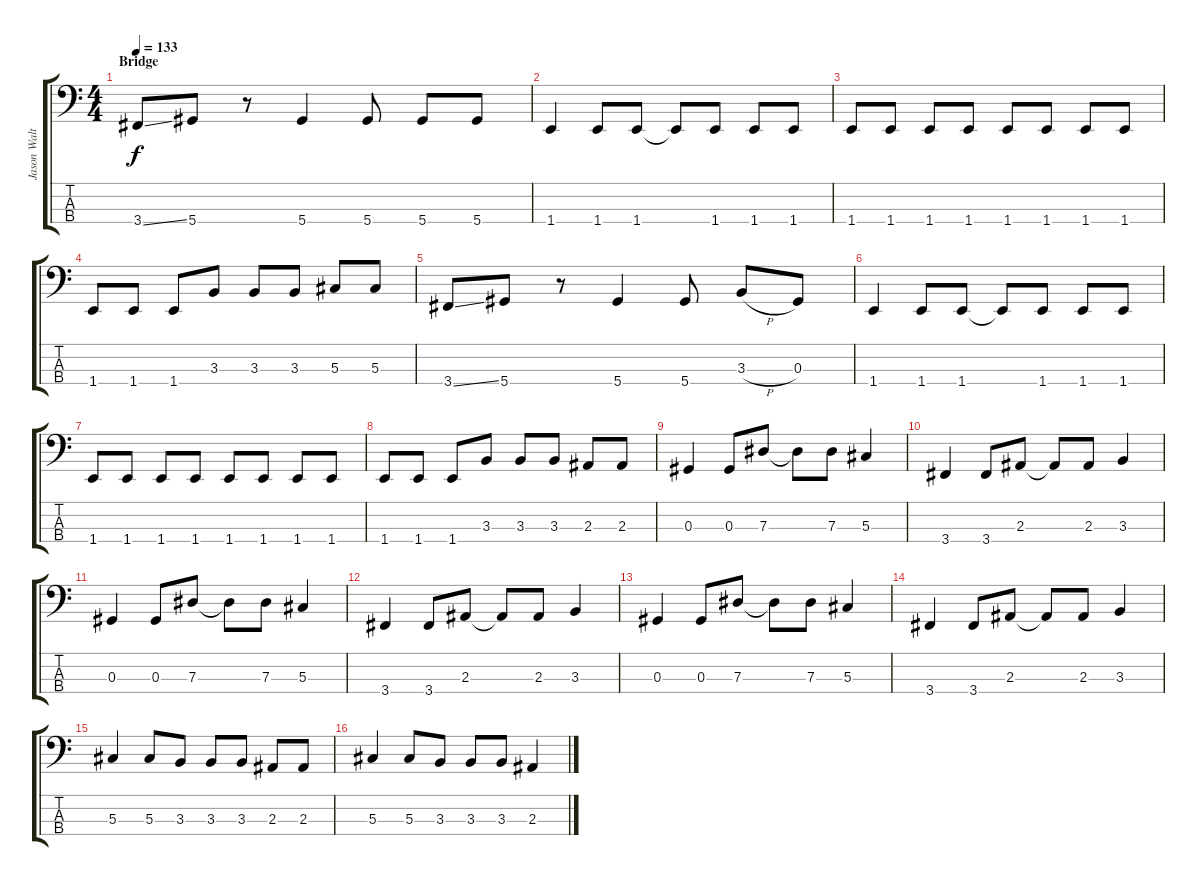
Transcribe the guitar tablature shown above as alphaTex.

\track ("Jason Walton" "Jason Walt") {instrument electricbasspick}
\staff {score tabs}
\tuning (Gb2 Db2 Ab1 Eb1) {hide}
\ts (4 4)
\section ("" "Bridge")
\tempo 133
\clef f4
\ks c
3.4{ss}.8{dy f} 5.4.8 r.8 5.4.4 5.4.8 5.4.8 5.4.8 |
1.4.4 1.4.8 1.4.8 1.4{t}.8 1.4.8 1.4.8 1.4.8 |
1.4.8 1.4.8 1.4.8 1.4.8 1.4.8 1.4.8 1.4.8 1.4.8 |
1.4.8 1.4.8 1.4.8 3.3.8 3.3.8 3.3.8 5.3.8 5.3.8 |
3.4{ss}.8 5.4.8 r.8 5.4.4 5.4.8 3.3{h}.8 0.3.8 |
1.4.4 1.4.8 1.4.8 1.4{t}.8 1.4.8 1.4.8 1.4.8 |
1.4.8 1.4.8 1.4.8 1.4.8 1.4.8 1.4.8 1.4.8 1.4.8 |
1.4.8 1.4.8 1.4.8 3.3.8 3.3.8 3.3.8 2.3.8 2.3.8 |
0.3.4 0.3.8 7.3.8 7.3{t}.8 7.3.8 5.3.4 |
3.4.4 3.4.8 2.3.8 2.3{t}.8 2.3.8 3.3.4 |
0.3.4 0.3.8 7.3.8 7.3{t}.8 7.3.8 5.3.4 |
3.4.4 3.4.8 2.3.8 2.3{t}.8 2.3.8 3.3.4 |
0.3.4 0.3.8 7.3.8 7.3{t}.8 7.3.8 5.3.4 |
3.4.4 3.4.8 2.3.8 2.3{t}.8 2.3.8 3.3.4 |
5.3.4 5.3.8 3.3.8 3.3.8 3.3.8 2.3.8 2.3.8 |
5.3.4 5.3.8 3.3.8 3.3.8 3.3.8 2.3.4
